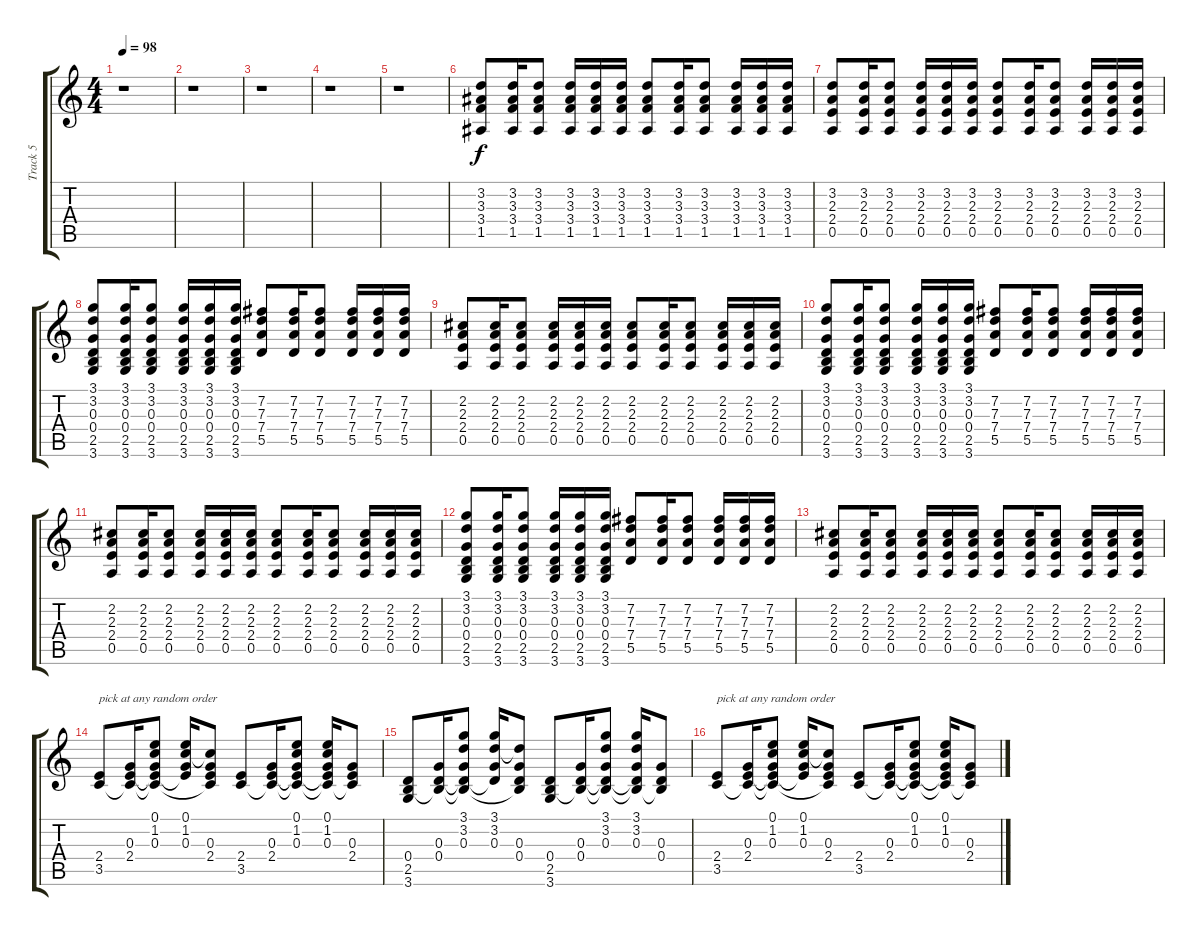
\track ("Track 5" "Track 5") {instrument distortionguitar}
\staff {score tabs}
\tuning (E4 B3 G3 D3 A2 E2) {hide}
\ts (4 4)
\tempo 98
\clef g2
\ks c
r.1{dy f} |
r.1 |
r.1 |
r.1 |
r.1 |
(3.2 3.3 3.4 1.5).8 (3.2 3.3 3.4 1.5).16 (3.2 3.3 3.4 1.5).8 (3.2 3.3 3.4 1.5).16 (3.2 3.3 3.4 1.5).16 (3.2 3.3 3.4 1.5).16 (3.2 3.3 3.4 1.5).8 (3.2 3.3 3.4 1.5).16 (3.2 3.3 3.4 1.5).8 (3.2 3.3 3.4 1.5).16 (3.2 3.3 3.4 1.5).16 (3.2 3.3 3.4 1.5).16 |
(3.2 2.3 2.4 0.5).8 (3.2 2.3 2.4 0.5).16 (3.2 2.3 2.4 0.5).8 (3.2 2.3 2.4 0.5).16 (3.2 2.3 2.4 0.5).16 (3.2 2.3 2.4 0.5).16 (3.2 2.3 2.4 0.5).8 (3.2 2.3 2.4 0.5).16 (3.2 2.3 2.4 0.5).8 (3.2 2.3 2.4 0.5).16 (3.2 2.3 2.4 0.5).16 (3.2 2.3 2.4 0.5).16 |
(3.1 3.2 0.3 0.4 2.5 3.6).8 (3.1 3.2 0.3 0.4 2.5 3.6).16 (3.1 3.2 0.3 0.4 2.5 3.6).8 (3.1 3.2 0.3 0.4 2.5 3.6).16 (3.1 3.2 0.3 0.4 2.5 3.6).16 (3.1 3.2 0.3 0.4 2.5 3.6).16 (7.2 7.3 7.4 5.5).8 (7.2 7.3 7.4 5.5).16 (7.2 7.3 7.4 5.5).8 (7.2 7.3 7.4 5.5).16 (7.2 7.3 7.4 5.5).16 (7.2 7.3 7.4 5.5).16 |
(2.2 2.3 2.4 0.5).8 (2.2 2.3 2.4 0.5).16 (2.2 2.3 2.4 0.5).8 (2.2 2.3 2.4 0.5).16 (2.2 2.3 2.4 0.5).16 (2.2 2.3 2.4 0.5).16 (2.2 2.3 2.4 0.5).8 (2.2 2.3 2.4 0.5).16 (2.2 2.3 2.4 0.5).8 (2.2 2.3 2.4 0.5).16 (2.2 2.3 2.4 0.5).16 (2.2 2.3 2.4 0.5).16 |
(3.1 3.2 0.3 0.4 2.5 3.6).8 (3.1 3.2 0.3 0.4 2.5 3.6).16 (3.1 3.2 0.3 0.4 2.5 3.6).8 (3.1 3.2 0.3 0.4 2.5 3.6).16 (3.1 3.2 0.3 0.4 2.5 3.6).16 (3.1 3.2 0.3 0.4 2.5 3.6).16 (7.2 7.3 7.4 5.5).8 (7.2 7.3 7.4 5.5).16 (7.2 7.3 7.4 5.5).8 (7.2 7.3 7.4 5.5).16 (7.2 7.3 7.4 5.5).16 (7.2 7.3 7.4 5.5).16 |
(2.2 2.3 2.4 0.5).8 (2.2 2.3 2.4 0.5).16 (2.2 2.3 2.4 0.5).8 (2.2 2.3 2.4 0.5).16 (2.2 2.3 2.4 0.5).16 (2.2 2.3 2.4 0.5).16 (2.2 2.3 2.4 0.5).8 (2.2 2.3 2.4 0.5).16 (2.2 2.3 2.4 0.5).8 (2.2 2.3 2.4 0.5).16 (2.2 2.3 2.4 0.5).16 (2.2 2.3 2.4 0.5).16 |
(3.1 3.2 0.3 0.4 2.5 3.6).8 (3.1 3.2 0.3 0.4 2.5 3.6).16 (3.1 3.2 0.3 0.4 2.5 3.6).8 (3.1 3.2 0.3 0.4 2.5 3.6).16 (3.1 3.2 0.3 0.4 2.5 3.6).16 (3.1 3.2 0.3 0.4 2.5 3.6).16 (7.2 7.3 7.4 5.5).8 (7.2 7.3 7.4 5.5).16 (7.2 7.3 7.4 5.5).8 (7.2 7.3 7.4 5.5).16 (7.2 7.3 7.4 5.5).16 (7.2 7.3 7.4 5.5).16 |
(2.2 2.3 2.4 0.5).8 (2.2 2.3 2.4 0.5).16 (2.2 2.3 2.4 0.5).8 (2.2 2.3 2.4 0.5).16 (2.2 2.3 2.4 0.5).16 (2.2 2.3 2.4 0.5).16 (2.2 2.3 2.4 0.5).8 (2.2 2.3 2.4 0.5).16 (2.2 2.3 2.4 0.5).8 (2.2 2.3 2.4 0.5).16 (2.2 2.3 2.4 0.5).16 (2.2 2.3 2.4 0.5).16 |
(2.4 3.5).8{txt "pick at any random order"} (0.3 2.4 3.5{t}).16 (0.1 1.2 0.3 2.4{t} 3.5{t}).8 (0.1 1.2 0.3 2.4{t}).16 (1.2{t} 0.3 2.4 3.5{t}).8 (2.4 3.5).8 (0.3 2.4 3.5{t}).16 (0.1 1.2 0.3 2.4{t} 3.5{t}).8 (0.1 1.2 0.3 2.4{t} 3.5{t}).16 (0.3 2.4 3.5{t}).8 |
(0.4 2.5 3.6).8 (0.3 0.4 2.5{t}).16 (3.1 3.2 0.3 0.4{t} 2.5{t}).8 (3.1 3.2 0.3 0.4{t}).16 (3.2{t} 0.3 0.4 2.5{t}).8 (0.4 2.5 3.6).8 (0.3 0.4 2.5{t}).16 (3.1 3.2 0.3 0.4{t} 2.5{t}).8 (3.1 3.2 0.3 0.4{t} 2.5{t}).16 (0.3 0.4 2.5{t}).8 |
(2.4 3.5).8{txt "pick at any random order"} (0.3 2.4 3.5{t}).16 (0.1 1.2 0.3 2.4{t} 3.5{t}).8 (0.1 1.2 0.3 2.4{t}).16 (1.2{t} 0.3 2.4 3.5{t}).8 (2.4 3.5).8 (0.3 2.4 3.5{t}).16 (0.1 1.2 0.3 2.4{t} 3.5{t}).8 (0.1 1.2 0.3 2.4{t} 3.5{t}).16 (0.3 2.4 3.5{t}).8
